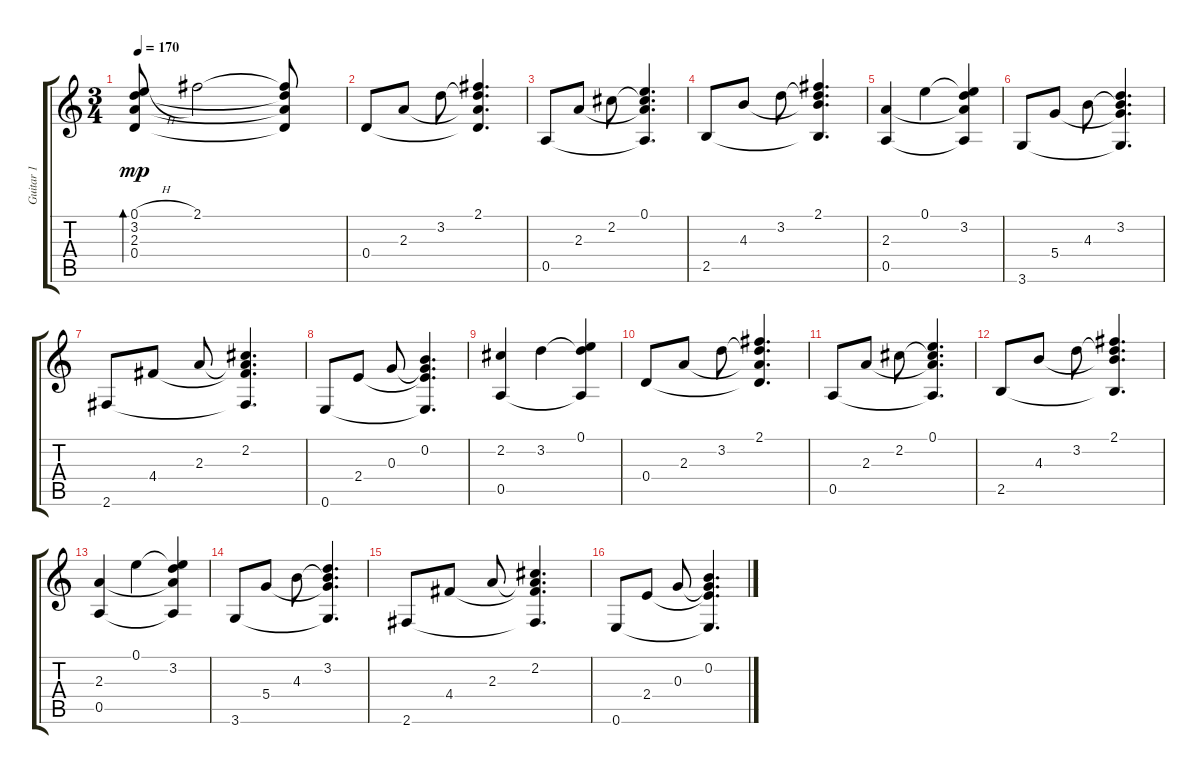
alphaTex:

\track ("Guitar 1" "Guitar 1") {instrument acousticguitarsteel}
\staff {score tabs}
\tuning (E4 B3 G3 D3 A2 E2) {hide}
\ts (3 4)
\tempo 170
\clef g2
\ks c
(0.1{h} 3.2 2.3 0.4).8{bd 120 dy mp} 2.1.2 (2.1{t} 3.2{t} 2.3{t} 0.4{t}).8 |
0.4.8 2.3.8 3.2.8 (2.1 3.2{t} 2.3{t} 0.4{t}).4{d} |
0.5.8 2.3.8 2.2.8 (0.1 2.2{t} 2.3{t} 0.5{t}).4{d} |
2.5.8 4.3.8 3.2.8 (2.1 3.2{t} 4.3{t} 2.5{t}).4{d} |
(2.3 0.5).4 0.1.4 (0.1{t} 3.2 2.3{t} 0.5{t}).4 |
3.6.8 5.4.8 4.3.8 (3.2 4.3{t} 5.4{t} 3.6{t}).4{d} |
2.6.8 4.4.8 2.3.8 (2.2 2.3{t} 4.4{t} 2.6{t}).4{d} |
0.6.8 2.4.8 0.3.8 (0.2 0.3{t} 2.4{t} 0.6{t}).4{d} |
(2.2 0.5).4 3.2.4 (0.1 3.2{t} 0.5{t}).4 |
0.4.8 2.3.8 3.2.8 (2.1 3.2{t} 2.3{t} 0.4{t}).4{d} |
0.5.8 2.3.8 2.2.8 (0.1 2.2{t} 2.3{t} 0.5{t}).4{d} |
2.5.8 4.3.8 3.2.8 (2.1 3.2{t} 4.3{t} 2.5{t}).4{d} |
(2.3 0.5).4 0.1.4 (0.1{t} 3.2 2.3{t} 0.5{t}).4 |
3.6.8 5.4.8 4.3.8 (3.2 4.3{t} 5.4{t} 3.6{t}).4{d} |
2.6.8 4.4.8 2.3.8 (2.2 2.3{t} 4.4{t} 2.6{t}).4{d} |
0.6.8 2.4.8 0.3.8 (0.2 0.3{t} 2.4{t} 0.6{t}).4{d}
